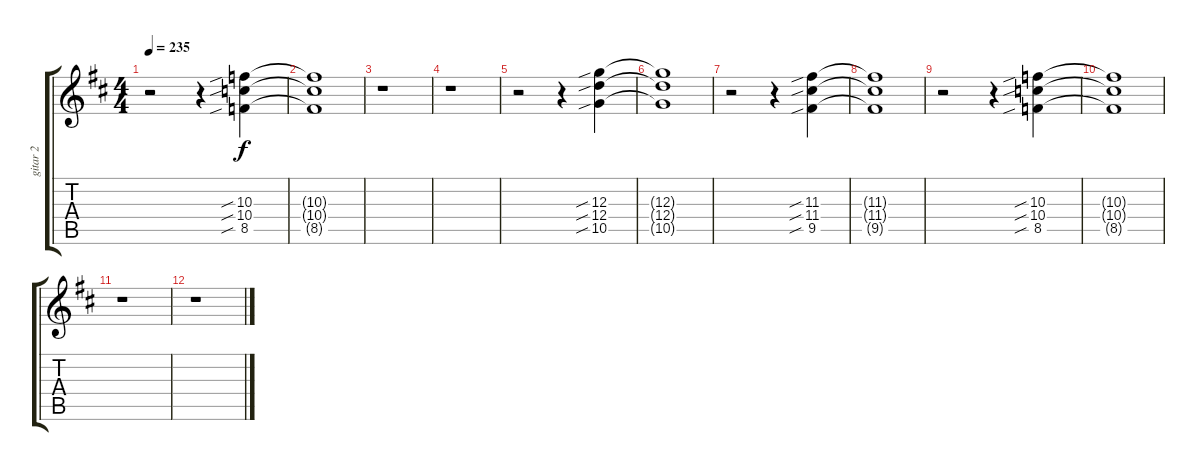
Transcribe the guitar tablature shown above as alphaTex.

\track ("gitar 2" "gitar 2") {instrument acousticguitarsteel}
\staff {score tabs}
\tuning (E4 B3 G3 D3 A2 E2) {hide}
\ts (4 4)
\tempo 235
\clef g2
\ks d
r.2{dy f} r.4 (10.3{sib} 10.4{sib} 8.5{sib}).4 |
(10.3{t} 10.4{t} 8.5{t}).1 |
r.1 |
r.1 |
r.2 r.4 (12.3{sib} 12.4{sib} 10.5{sib}).4 |
(12.3{t} 12.4{t} 10.5{t}).1 |
r.2 r.4 (11.3{sib} 11.4{sib} 9.5{sib}).4 |
(11.3{t} 11.4{t} 9.5{t}).1 |
r.2 r.4 (10.3{sib} 10.4{sib} 8.5{sib}).4 |
(10.3{t} 10.4{t} 8.5{t}).1 |
r.1 |
r.1
